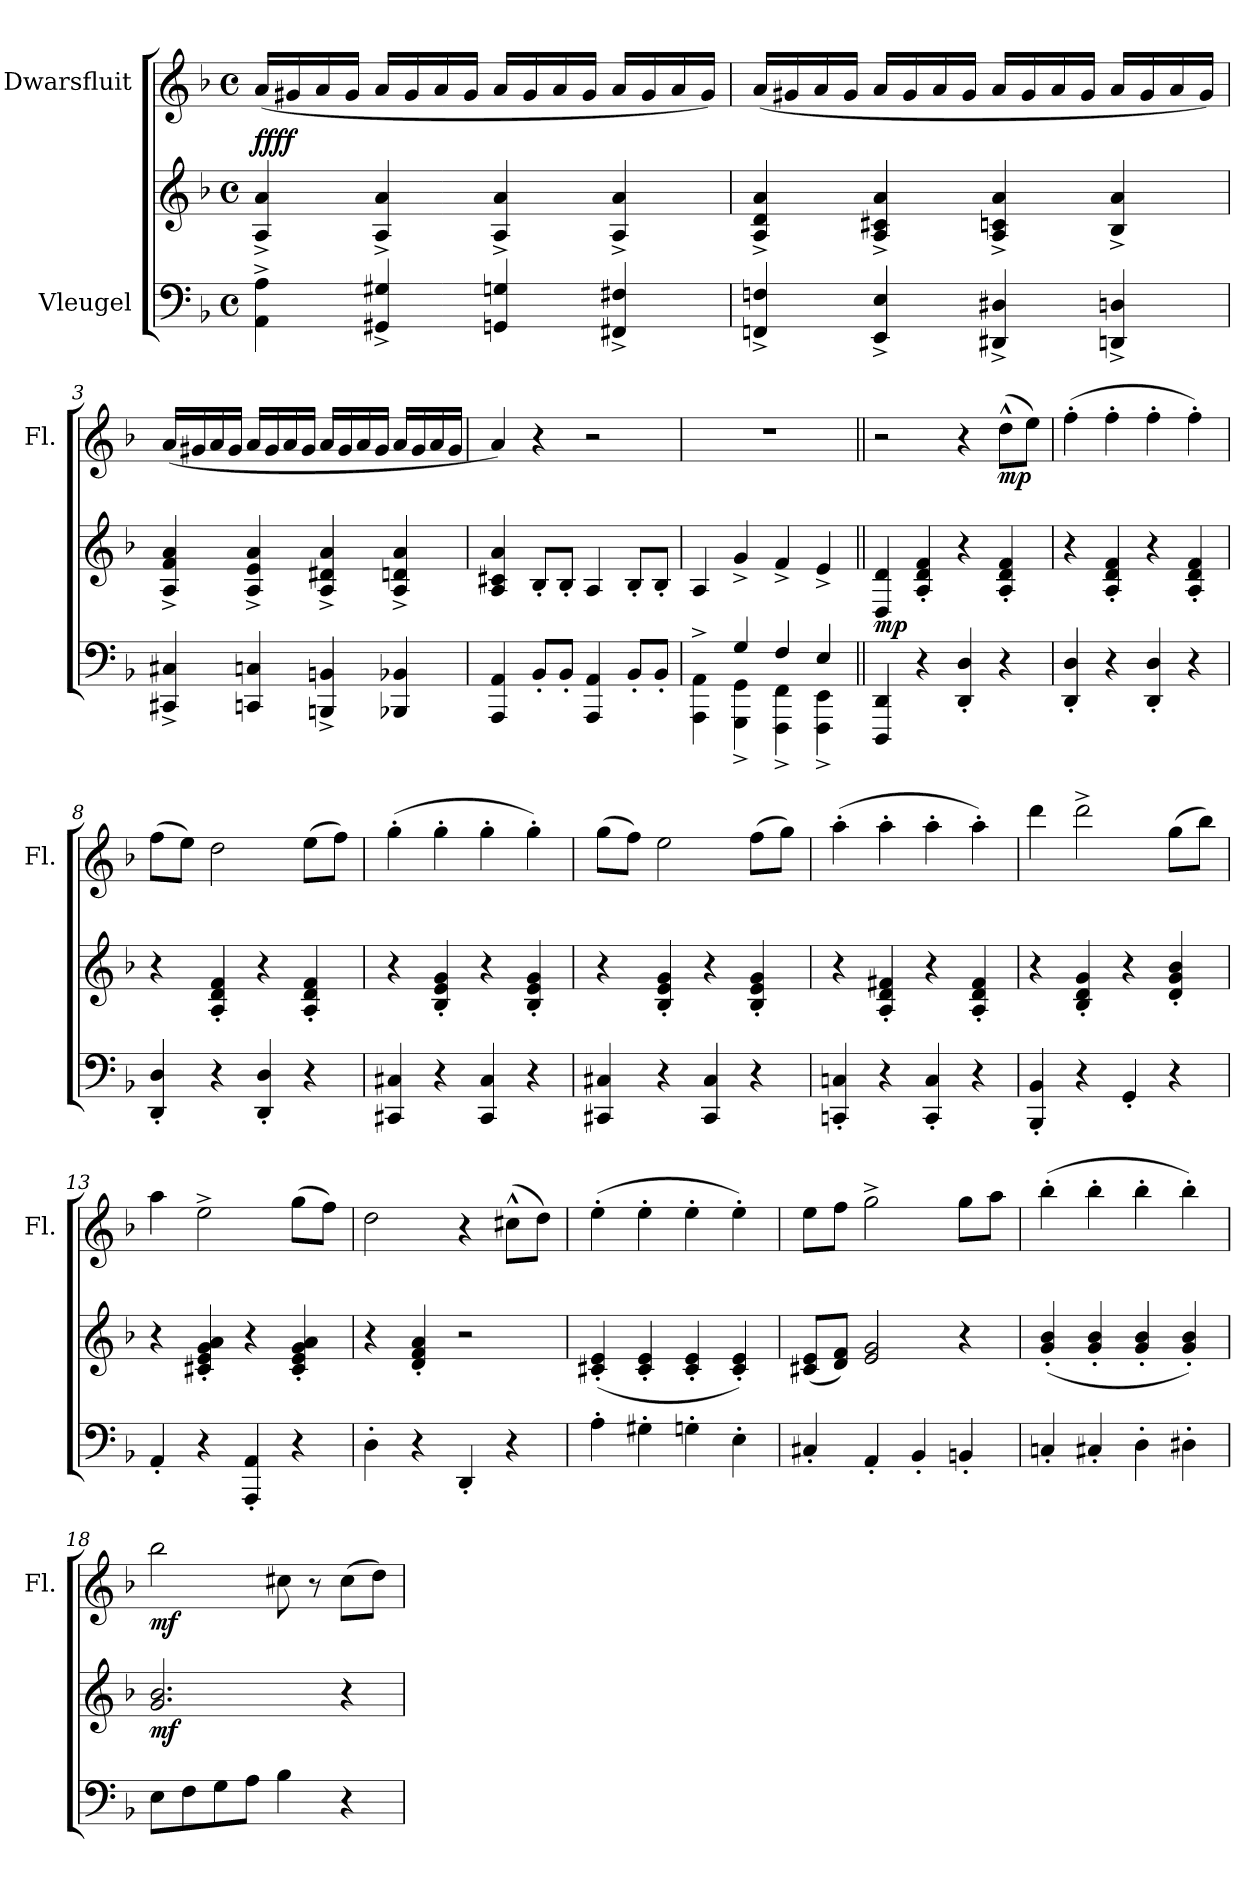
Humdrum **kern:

**kern	**kern	**dynam	**kern	**dynam
*part2	*part2	*part2	*part1	*part1
*staff3	*staff2	*staff2/3	*staff1	*staff1
*I"Vleugel	*	*	*I"Dwarsfluit	*
*	*	*	*I'Fl.	*
*clefF4	*clefG2	*	*clefG2	*
*k[b-]	*k[b-]	*	*k[b-]	*
*M4/4	*M4/4	*	*M4/4	*
*met(c)	*met(c)	*	*met(c)	*
*MM100	*MM100	*	*MM100	*
=1	=1	=1	=1	=1
!	!	!LO:DY:a	!	!
!	!	!LO:DY:n=1:b	!	!
4AA\^ 4A\^	4A/^ 4a/^	ff ff	(16a/LL	.
.	.	.	16g#X/	.
.	.	.	16a/	.
.	.	.	16g#/JJ	.
4GG#X/^ 4G#X/^	4A/^ 4a/^	.	16a/LL	.
.	.	.	16g#/	.
.	.	.	16a/	.
.	.	.	16g#/JJ	.
4GGn/ 4Gn/	4A/^ 4a/^	.	16a/LL	.
.	.	.	16g#/	.
.	.	.	16a/	.
.	.	.	16g#/JJ	.
4FF#X/^ 4F#X/^	4A/^ 4a/^	.	16a/LL	.
.	.	.	16g#/	.
.	.	.	16a/	.
.	.	.	16g#/JJ)	.
=2	=2	=2	=2	=2
4FFn/^ 4Fn/^	4A/^ 4d/^ 4a/^	.	(16a/LL	.
.	.	.	16g#X/	.
.	.	.	16a/	.
.	.	.	16g#/JJ	.
4EE/^ 4E/^	4A/^ 4c#X/^ 4a/^	.	16a/LL	.
.	.	.	16g#/	.
.	.	.	16a/	.
.	.	.	16g#/JJ	.
4DD#X/^ 4D#X/^	4A/^ 4cn/^ 4a/^	.	16a/LL	.
.	.	.	16g#/	.
.	.	.	16a/	.
.	.	.	16g#/JJ	.
4DDn/^ 4Dn/^	4B-/^ 4a/^	.	16a/LL	.
.	.	.	16g#/	.
.	.	.	16a/	.
.	.	.	16g#/JJ)	.
!!LO:LB:g=z
=3	=3	=3	=3	=3
4CC#X/^ 4C#X/^	4A/^ 4f/^ 4a/^	.	(16a/LL	.
.	.	.	16g#X/	.
.	.	.	16a/	.
.	.	.	16g#/JJ	.
4CCn/ 4Cn/	4A/^ 4e/^ 4a/^	.	16a/LL	.
.	.	.	16g#/	.
.	.	.	16a/	.
.	.	.	16g#/JJ	.
4BBBn/^ 4BBn/^	4A/^ 4d#X/^ 4a/^	.	16a/LL	.
.	.	.	16g#/	.
.	.	.	16a/	.
.	.	.	16g#/JJ	.
4BBB-X/ 4BB-X/	4A/^ 4dn/^ 4a/^	.	16a/LL	.
.	.	.	16g#/	.
.	.	.	16a/	.
.	.	.	16g#/JJ	.
=4	=4	=4	=4	=4
4AAA/ 4AA/	4A/ 4c#X/ 4a/	.	4a/)	.
8BB-'/L	8B-'/L	.	4r	.
8BB-'/J	8B-'/J	.	.	.
4AAA/ 4AA/	4A/	.	2r	.
8BB-'/L	8B-'/L	.	.	.
8BB-'/J	8B-'/J	.	.	.
=5	=5	=5	=5	=5
*^	*	*	*	*
4ryy	4AAA\^ 4AA\^	4A/	.	1r	.
4G/	4GGG\^ 4GG\^	4g^/	.	.	.
4F/	4FFF\^ 4FF\^	4f^/	.	.	.
4E/	4FFF\^ 4EE\^	4e^/	.	.	.
*v	*v	*	*	*	*
!!LO:LB:g=z
=6||	=6||	=6||	=6||	=6||
*	*	*	*MM120	*
*^	*	*	*	*
!	!	!	!LO:DY:a=2	!	!
*v	*v	*	*	*	*
4DDD/ 4DD/	4D/ 4d/	mp	2r	.
4r	4A/' 4d/' 4f/'	.	.	.
4DD/' 4D/'	4r	.	4r	.
!	!	!	!	!LO:DY:b
4r	4A/' 4d/' 4f/'	.	(8dd^^\L	mp
.	.	.	8ee\J)	.
=7	=7	=7	=7	=7
4DD/' 4D/'	4r	.	(4ff'\	.
4r	4A/' 4d/' 4f/'	.	4ff'\	.
4DD/' 4D/'	4r	.	4ff'\	.
4r	4A/' 4d/' 4f/'	.	4ff'\)	.
=8	=8	=8	=8	=8
4DD/' 4D/'	4r	.	(8ff\L	.
.	.	.	8ee\J)	.
4r	4A/' 4d/' 4f/'	.	2dd\	.
4DD/' 4D/'	4r	.	.	.
4r	4A/' 4d/' 4f/'	.	(8ee\L	.
.	.	.	8ff\J)	.
=9	=9	=9	=9	=9
4CC#X/ 4C#X/	4r	.	(4gg'\	.
4r	4B-/' 4e/' 4g/'	.	4gg'\	.
4CC#/ 4C#/	4r	.	4gg'\	.
4r	4B-/' 4e/' 4g/'	.	4gg'\)	.
=10	=10	=10	=10	=10
4CC#X/ 4C#X/	4r	.	(8gg\L	.
.	.	.	8ff\J)	.
4r	4B-/' 4e/' 4g/'	.	2ee\	.
4CC#/ 4C#/	4r	.	.	.
4r	4B-/' 4e/' 4g/'	.	(8ff\L	.
.	.	.	8gg\J)	.
=11	=11	=11	=11	=11
4CCn/' 4Cn/'	4r	.	(4aa'\	.
4r	4A/' 4d/' 4f#X/'	.	4aa'\	.
4CC/' 4C/'	4r	.	4aa'\	.
4r	4A/' 4d/' 4f#/'	.	4aa'\)	.
!!LO:PB:g=z
=12	=12	=12	=12	=12
4BBB-/' 4BB-/'	4r	.	4ddd\	.
4r	4B-/' 4d/' 4g/'	.	2ddd^\	.
4GG'/	4r	.	.	.
4r	4d/' 4g/' 4b-/'	.	(8gg\L	.
.	.	.	8bb-\J)	.
=13	=13	=13	=13	=13
4AA'/	4r	.	4aa\	.
4r	4c#X/' 4e/' 4g/' 4a/'	.	2ee^\	.
4AAA/' 4AA/'	4r	.	.	.
4r	4c#/' 4e/' 4g/' 4a/'	.	(8gg\L	.
.	.	.	8ff\J)	.
=14	=14	=14	=14	=14
4D'\	4r	.	2dd\	.
4r	4d/' 4f/' 4a/'	.	.	.
4DD'/	2r	.	4r	.
4r	.	.	(8cc#X^^\L	.
.	.	.	8dd\J)	.
=15	=15	=15	=15	=15
4A'\	(4c#X/' 4e/'	.	(4ee'\	.
4G#X'\	4c#/' 4e/'	.	4ee'\	.
4Gn'\	4c#/' 4e/'	.	4ee'\	.
4E'\	4c#/' 4e/')	.	4ee'\)	.
=16	=16	=16	=16	=16
4C#X'/	(8c#X/ 8e/L	.	8ee\L	.
.	8d/ 8f/J)	.	8ff\J	.
4AA'/	2e/ 2g/	.	2gg^\	.
4BB-'/	.	.	.	.
4BBn'/	4r	.	8gg\L	.
.	.	.	8aa\J	.
=17	=17	=17	=17	=17
4Cn'/	(4g/' 4b-/'	.	(4bb-'\	.
4C#X'/	4g/' 4b-/'	.	4bb-'\	.
4D'\	4g/' 4b-/'	.	4bb-'\	.
4D#X'\	4g/' 4b-/')	.	4bb-'\)	.
!!LO:LB:g=z
=18	=18	=18	=18	=18
!	!	!LO:DY:b	!	!LO:DY:b
8E\L	2.g/ 2.b-/	mf	2bb-\	mf
8F\	.	.	.	.
8G\	.	.	.	.
8A\J	.	.	.	.
4B-\	.	.	8cc#X\	.
.	.	.	8r	.
4r	4r	.	(8cc#\L	.
.	.	.	8dd\J)	.
=	=	=	=	=
*-	*-	*-	*-	*-
